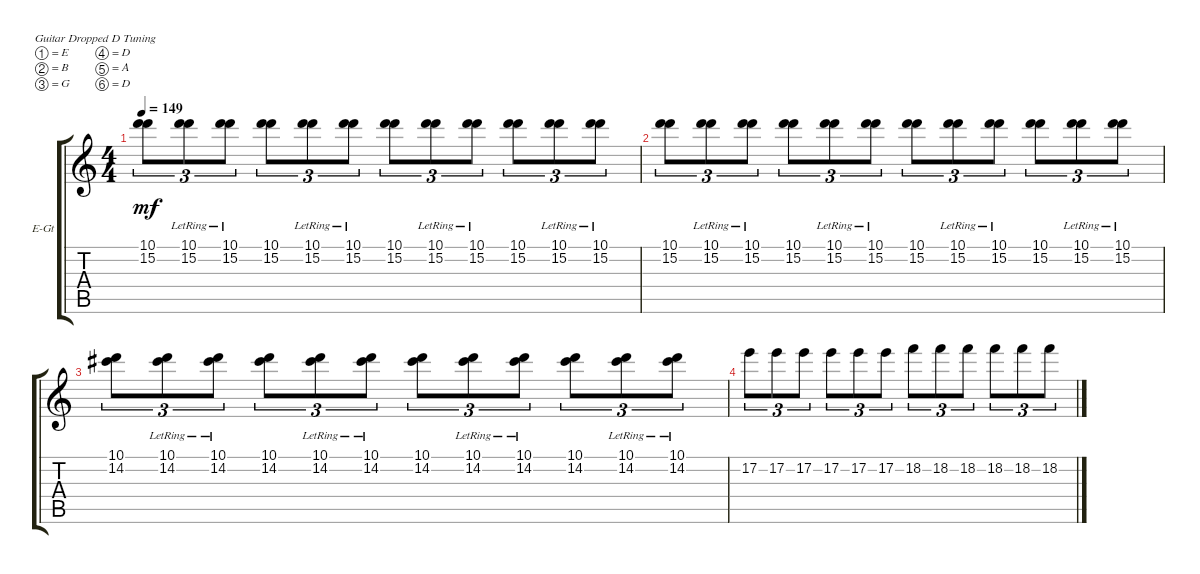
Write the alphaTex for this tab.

\defaultSystemsLayout 4
\bracketExtendMode groupsimilarinstruments
\firstSystemTrackNameOrientation horizontal
\otherSystemsTrackNameOrientation horizontal
\track ("Mark Morton II" "E-Gt") {instrument distortionguitar}
\staff {score tabs}
\tuning (E4 B3 G3 D3 A2 D2)
\ts (4 4)
\tempo 149
\clef g2
\ks c
(15.2 10.1).8{tu (3 2) dy mf} (15.2{lr} 10.1).8{tu (3 2)} (15.2{lr} 10.1).8{tu (3 2)} (10.1 15.2).8{tu (3 2)} (15.2{lr} 10.1).8{tu (3 2)} (15.2{lr} 10.1).8{tu (3 2)} (10.1 15.2).8{tu (3 2)} (15.2{lr} 10.1).8{tu (3 2)} (15.2{lr} 10.1).8{tu (3 2)} (10.1 15.2).8{tu (3 2)} (15.2{lr} 10.1).8{tu (3 2)} (15.2{lr} 10.1).8{tu (3 2)} |
(15.2 10.1).8{tu (3 2)} (15.2{lr} 10.1).8{tu (3 2)} (15.2{lr} 10.1).8{tu (3 2)} (10.1 15.2).8{tu (3 2)} (15.2{lr} 10.1).8{tu (3 2)} (15.2{lr} 10.1).8{tu (3 2)} (10.1 15.2).8{tu (3 2)} (15.2{lr} 10.1).8{tu (3 2)} (15.2{lr} 10.1).8{tu (3 2)} (10.1 15.2).8{tu (3 2)} (15.2{lr} 10.1).8{tu (3 2)} (15.2{lr} 10.1).8{tu (3 2)} |
(10.1 14.2).8{tu (3 2)} (14.2{lr} 10.1).8{tu (3 2)} (14.2{lr} 10.1).8{tu (3 2)} (10.1 14.2).8{tu (3 2)} (14.2{lr} 10.1).8{tu (3 2)} (14.2{lr} 10.1).8{tu (3 2)} (10.1 14.2).8{tu (3 2)} (14.2{lr} 10.1).8{tu (3 2)} (14.2{lr} 10.1).8{tu (3 2)} (10.1 14.2).8{tu (3 2)} (14.2{lr} 10.1).8{tu (3 2)} (14.2{lr} 10.1).8{tu (3 2)} |
17.2.8{tu (3 2)} 17.2.8{tu (3 2)} 17.2.8{tu (3 2)} 17.2.8{tu (3 2)} 17.2.8{tu (3 2)} 17.2.8{tu (3 2)} 18.2.8{tu (3 2)} 18.2.8{tu (3 2)} 18.2.8{tu (3 2)} 18.2.8{tu (3 2)} 18.2.8{tu (3 2)} 18.2.8{tu (3 2)}
